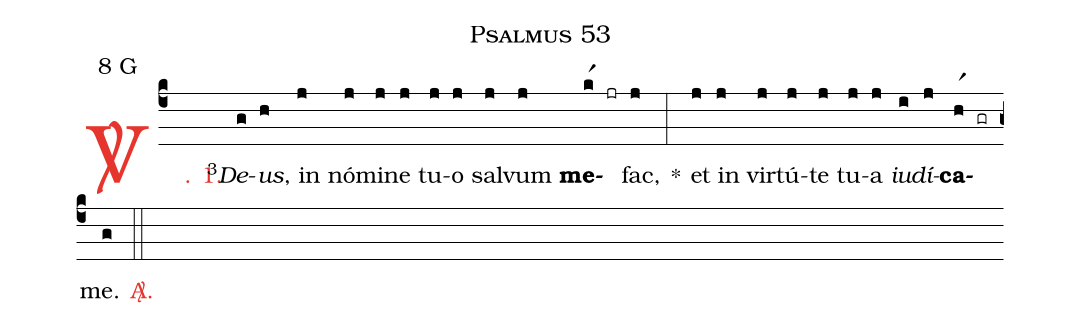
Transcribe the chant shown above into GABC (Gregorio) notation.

name: Psalmus 53;
mode: 8;
mode-differentia: G;
%%
(c4)

<c><sp>V/</sp>. 1.</c>() <v>\VSup{3}</v><i>De</i>(g)<i>us</i>,(h) in(j) nó(j)mi(j)ne(j) tu(j)o(j) sal(j)vum(j) <b>me</b>(kr1)(jr) fac,(j) *(:) et(j) in(j) vir(j)tú(j)te(j) tu(j)a(j) <i>iu</i>(i)<i>dí</i>(j)<b>ca</b>(hr1)(gr) me.(g)

<c><sp>A/</sp>.</c>(::)
